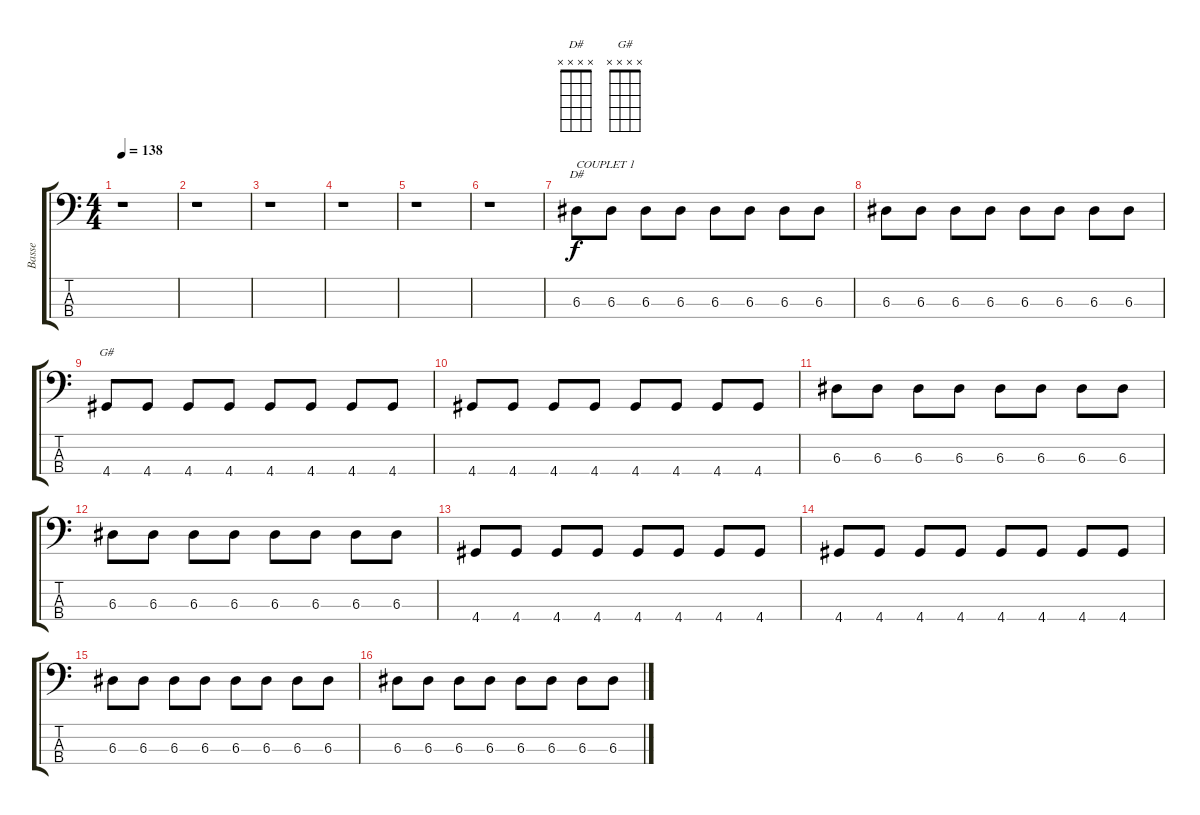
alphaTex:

\track ("Basse" "Basse") {instrument acousticguitarnylon}
\staff {score tabs}
\tuning (G2 D2 A1 E1) {hide}
\chord ("D#" x x x x)
\chord ("G#" x x x x)
\ts (4 4)
\tempo 138
\clef f4
\ks c
r.1{dy f instrument acousticguitarnylon} |
r.1 |
r.1 |
r.1 |
r.1 |
r.1 |
6.3.8{ch "D#" txt "COUPLET 1"} 6.3.8 6.3.8 6.3.8 6.3.8 6.3.8 6.3.8 6.3.8 |
6.3.8 6.3.8 6.3.8 6.3.8 6.3.8 6.3.8 6.3.8 6.3.8 |
4.4.8{ch "G#"} 4.4.8 4.4.8 4.4.8 4.4.8 4.4.8 4.4.8 4.4.8 |
4.4.8 4.4.8 4.4.8 4.4.8 4.4.8 4.4.8 4.4.8 4.4.8 |
6.3.8 6.3.8 6.3.8 6.3.8 6.3.8 6.3.8 6.3.8 6.3.8 |
6.3.8 6.3.8 6.3.8 6.3.8 6.3.8 6.3.8 6.3.8 6.3.8 |
4.4.8 4.4.8 4.4.8 4.4.8 4.4.8 4.4.8 4.4.8 4.4.8 |
4.4.8 4.4.8 4.4.8 4.4.8 4.4.8 4.4.8 4.4.8 4.4.8 |
6.3.8 6.3.8 6.3.8 6.3.8 6.3.8 6.3.8 6.3.8 6.3.8 |
6.3.8 6.3.8 6.3.8 6.3.8 6.3.8 6.3.8 6.3.8 6.3.8
